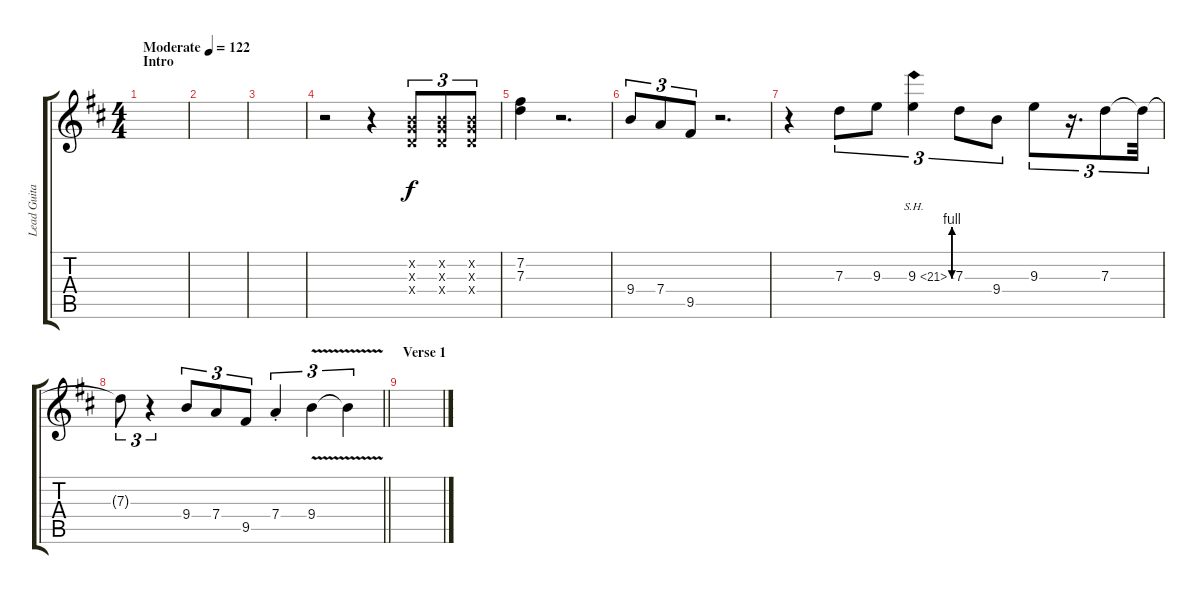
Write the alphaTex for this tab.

\track ("Lead Guitar 1 (wah pedal)" "Lead Guita") {instrument distortionguitar}
\staff {score tabs}
\tuning (E4 B3 G3 D3 A2 E2) {hide}
\ts (4 4)
\section ("" "Intro")
\tempo (122 "Moderate")
\clef g2
\ks bminor
|
|
|
r.2 r.4 (0.2{x} 0.3{x} 0.4{x}).8{tu (3 2)} (0.2{x} 0.3{x} 0.4{x}).8{tu (3 2)} (0.2{x} 0.3{x} 0.4{x}).8{tu (3 2)} |
(7.2 7.3).4 r.2{d} |
9.4.8{tu (3 2)} 7.4.8{tu (3 2)} 9.5.8{tu (3 2)} r.2{d} |
r.4 7.3.8{tu (3 2)} 9.3.8{tu (3 2)} 9.3{be (custom 0 0 10 4 20 4 30 0 60 0) sh 12}.4{tu (3 2)} 7.3.8{tu (3 2)} 9.4.8{tu (3 2)} 9.3.8{tu (3 2)} r.16{d tu (3 2)} 7.3.8{tu (3 2)} 7.3{t}.32{tu (3 2)} |
\barLineRight lightlight
7.3{t}.8{tu (3 2)} r.4{tu (3 2)} 9.4.8{tu (3 2)} 7.4.8{tu (3 2)} 9.5.8{tu (3 2)} 7.4{st}.4{tu (3 2)} 9.4{v}.4{tu (3 2)} 9.4{t}.4{tu (3 2)} |
\section ("" "Verse 1")
